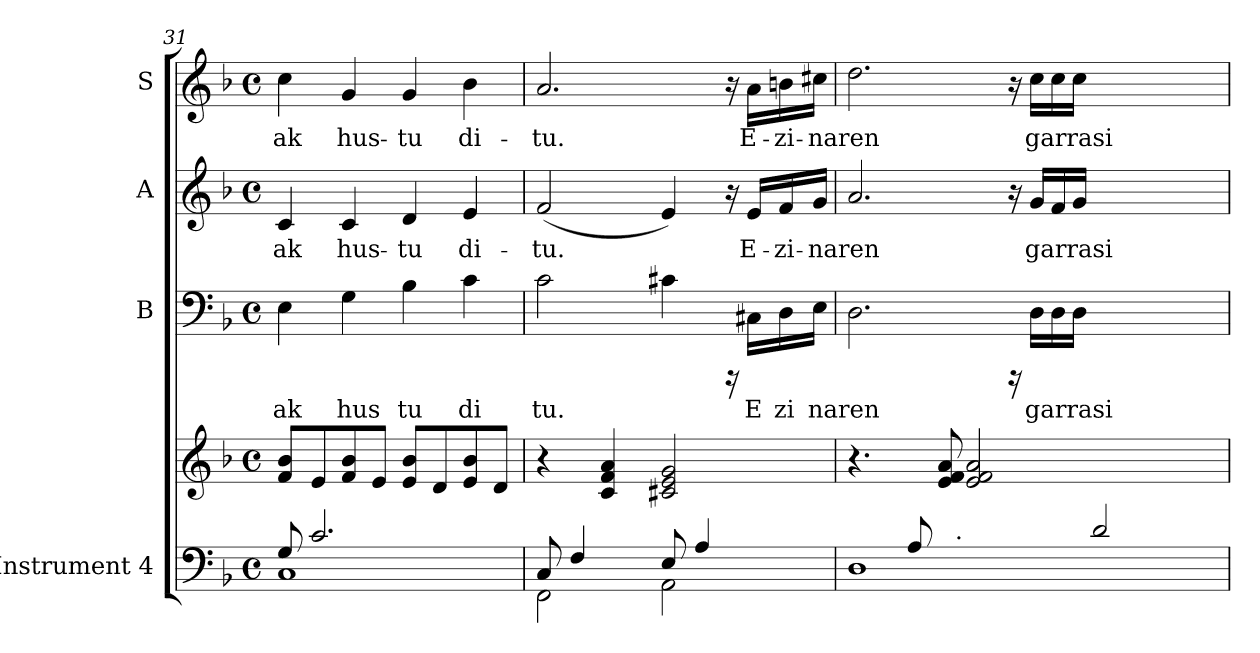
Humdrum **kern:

**kern	**kern	**kern	**text	**kern	**text	**kern	**text
*part4	*part4	*part3	*part3	*part2	*part2	*part1	*part1
*staff5	*staff4	*staff3	*staff3	*staff2	*staff2	*staff1	*staff1
*I"Instrument 4	*	*I"B	*	*I"A	*	*I"S	*
*clefF4	*clefG2	*clefF4	*	*clefG2	*	*clefG2	*
*k[b-]	*k[b-]	*k[b-]	*	*k[b-]	*	*k[b-]	*
*F:	*F:	*F:	*	*F:	*	*F:	*
*M4/4	*M4/4	*M4/4	*	*M4/4	*	*M4/4	*
*met(c)	*met(c)	*met(c)	*	*met(c)	*	*met(c)	*
=31	=31	=31	=31	=31	=31	=31	=31
*^	*	*	*	*	*	*	*
!	!	!	!	!LO:LY:b:cj	!	!LO:LY:b:cj	!	!LO:LY:b:cj
8G/	1C	8f/ 8b-/L	4E\	ak	4c/	-ak	4cc\	-ak
2.c/	.	8e/	.	.	.	.	.	.
!	!	!	!	!LO:LY:b:cj	!	!LO:LY:b:cj	!	!LO:LY:b:cj
.	.	8b-/ 8f/	4G\	hus	4c/	hus-	4g/	hus-
.	.	8e/J	.	.	.	.	.	.
!	!	!	!	!LO:LY:b:cj	!	!LO:LY:b:cj	!	!LO:LY:b:cj
.	.	8b-/ 8e/L	4B-\	tu	4d/	-tu	4g/	-tu
.	.	8d/	.	.	.	.	.	.
!	!	!	!	!LO:LY:b:cj	!	!LO:LY:b:cj	!	!LO:LY:b:cj
.	.	8b-/ 8e/	4c\	di	4e/	di-	4b-\	di-
8ryy	.	8d/J	.	.	.	.	.	.
=32	=32	=32	=32	=32	=32	=32	=32	=32
!	!	!	!	!LO:LY:b:cj	!	!LO:LY:b:cj	!	!LO:LY:b:cj
2FF\	8C/	4r	2c\	tu.	(<2f/	-tu.	2.a/	-tu.
.	4F/	.	.	.	.	.	.	.
.	.	4c/ 4f/ 4a/	.	.	.	.	.	.
.	8ryy	.	.	.	.	.	.	.
8E/	2AA\	2g/ 2e/ 2c#X/	4c#X\	.	4e/)	.	.	.
4A/	.	.	.	.	.	.	.	.
.	.	.	16rEEE	.	16ra	.	16ra	.
!	!	!	!	!LO:LY:b:cj	!	!LO:LY:b:cj	!	!LO:LY:b:cj
.	.	.	16C#X\L	E	16e/L	E-	16a\L	E-
!	!	!	!	!LO:LY:b:cj	!	!LO:LY:b:cj	!	!LO:LY:b:cj
8ryy	.	.	16D\	zi	16f/	-zi-	16bn\	-zi-
!	!	!	!	!LO:LY:b	!	!LO:LY:b	!	!LO:LY:b
.	.	.	16E\J	naren	16g/J	-naren	16cc#X\J	-naren
=33	=33	=33	=33	=33	=33	=33	=33	=33
*	*^	*^	*	*	*	*	*	*
4.ryy	1D	2ryy	4.r	2ryy	2.D\	.	2.a/	.	2.dd\	.
8A/	.	.	8ryy	.	.	.	.	.	.	.
1ryy	.	32.ryy	(<(>8e/ 8a/ 8f/	2a/ 2e/ 2f/))	.	.	.	.	.	.
!	!	!LO:TX:a:t=.	!	!	!	!	!	!	!	!
.	.	2ryy	.	.	.	.	.	.	.	.
.	.	.	2ryy	.	.	.	.	.	.	.
.	.	.	.	.	16rEEE	.	16ra	.	16ra	.
!	!	!	!	!	!	!LO:LY:b	!	!LO:LY:b	!	!LO:LY:b
.	.	.	.	.	16D\L	garrasi	16g/L	garrasi-	16cc\L	garrasi-
.	.	.	.	.	16D\	.	16f/	.	16cc\	.
.	.	.	.	.	16D\J	.	16g/J	.	16cc>\J	.
.	2d/	.	.	2ryy	2ryy	.	2ryy	.	2ryy	.
.	.	4ryy	.	.	.	.	.	.	.	.
.	.	.	4.ryy	.	.	.	.	.	.	.
.	.	8ryy	.	.	.	.	.	.	.	.
.	.	16ryy	.	.	.	.	.	.	.	.
.	.	64ryy	.	.	.	.	.	.	.	.
*v	*v	*v	*	*	*	*	*	*	*	*
*	*v	*v	*	*	*	*	*	*
=	=	=	=	=	=	=	=
*-	*-	*-	*-	*-	*-	*-	*-
